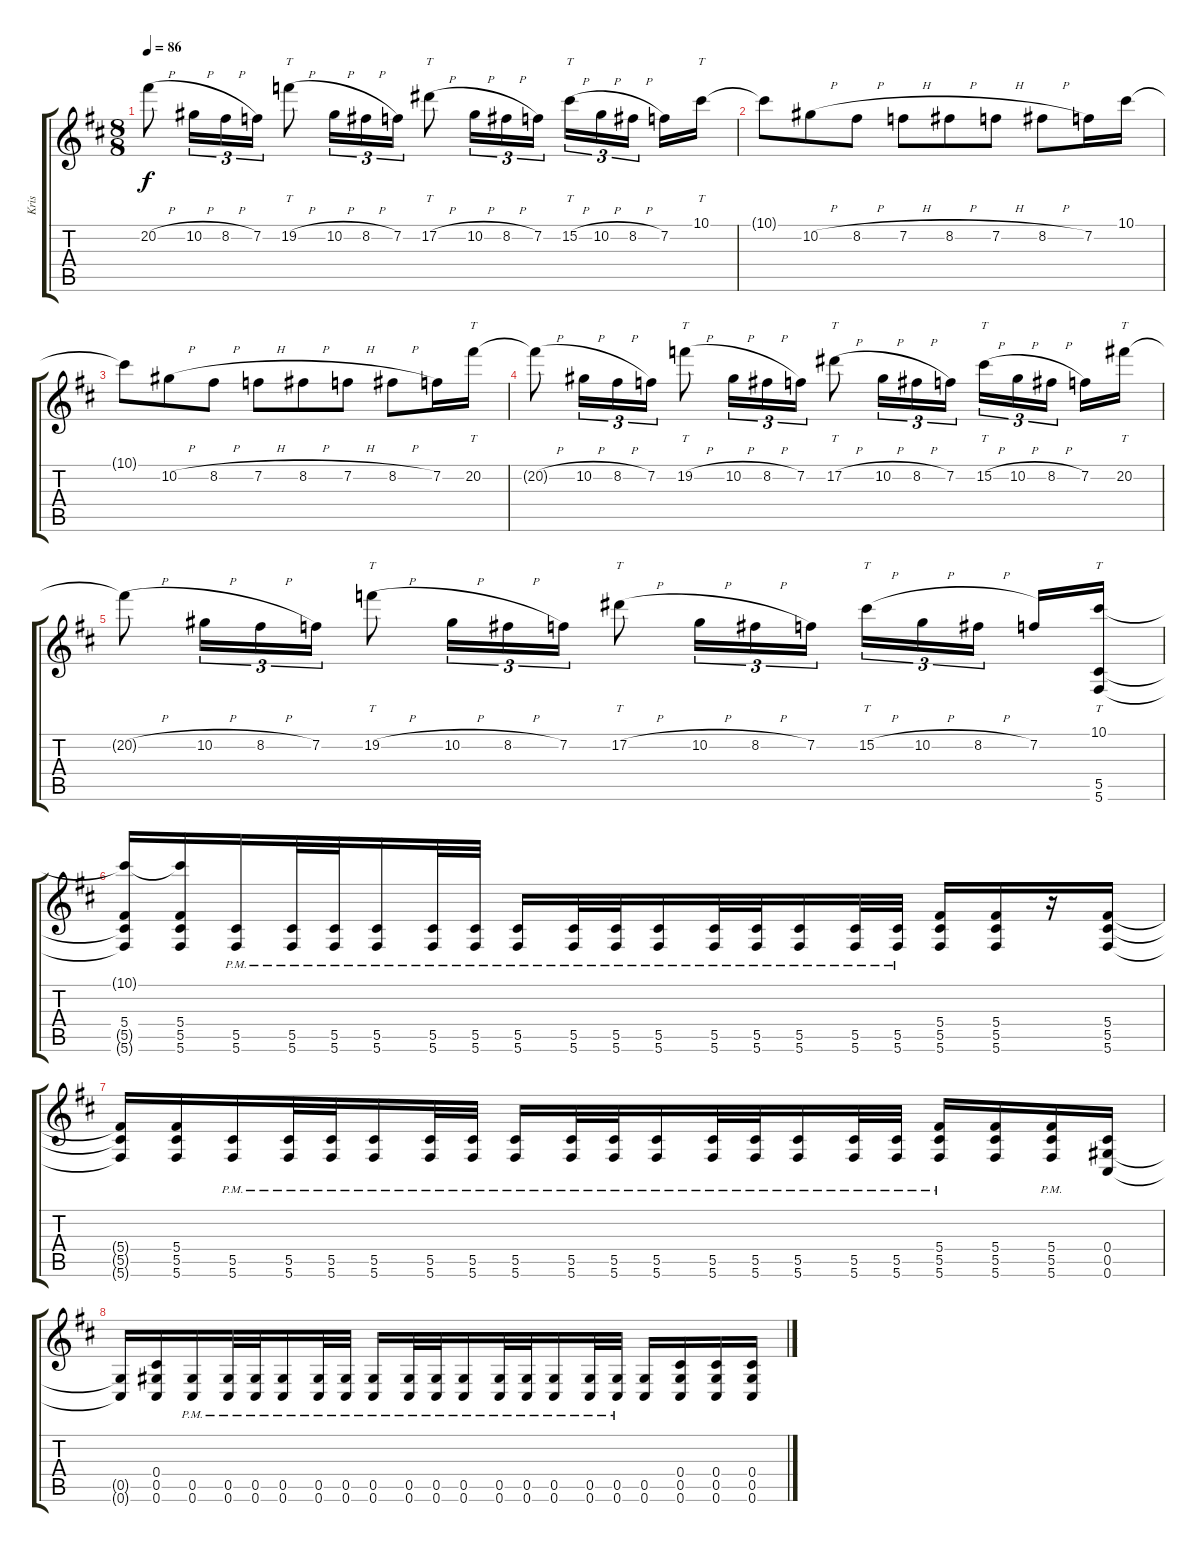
\track ("Kris" "Kris") {instrument overdrivenguitar}
\staff {score tabs}
\tuning (Eb4 Bb3 Gb3 Db3 Ab2 Db2) {hide}
\ts (8 8)
\tempo 86
\clef g2
\ks d
20.2{h t}.8{dy f} 10.2{h}.16{tu (3 2)} 8.2{h}.16{tu (3 2)} 7.2.16{tu (3 2)} 19.2{h}.8{tt} 10.2{h}.16{tu (3 2)} 8.2{h}.16{tu (3 2)} 7.2.16{tu (3 2)} 17.2{h}.8{tt} 10.2{h}.16{tu (3 2)} 8.2{h}.16{tu (3 2)} 7.2.16{tu (3 2)} 15.2{h}.16{tt tu (3 2)} 10.2{h}.16{tu (3 2)} 8.2{h}.16{tu (3 2)} 7.2.16 10.1.16{tt} |
10.1{t}.8 10.2{h}.8 8.2{h}.8 7.2{h}.8 8.2{h}.8 7.2{h}.8 8.2{h}.8 7.2.16 10.1.16 |
10.1{t}.8 10.2{h}.8 8.2{h}.8 7.2{h}.8 8.2{h}.8 7.2{h}.8 8.2{h}.8 7.2.16 20.2.16{tt} |
20.2{h t}.8 10.2{h}.16{tu (3 2)} 8.2{h}.16{tu (3 2)} 7.2.16{tu (3 2)} 19.2{h}.8{tt} 10.2{h}.16{tu (3 2)} 8.2{h}.16{tu (3 2)} 7.2.16{tu (3 2)} 17.2{h}.8{tt} 10.2{h}.16{tu (3 2)} 8.2{h}.16{tu (3 2)} 7.2.16{tu (3 2)} 15.2{h}.16{tt tu (3 2)} 10.2{h}.16{tu (3 2)} 8.2{h}.16{tu (3 2)} 7.2.16 20.2.16{tt} |
20.2{h t}.8 10.2{h}.16{tu (3 2)} 8.2{h}.16{tu (3 2)} 7.2.16{tu (3 2)} 19.2{h}.8{tt} 10.2{h}.16{tu (3 2)} 8.2{h}.16{tu (3 2)} 7.2.16{tu (3 2)} 17.2{h}.8{tt} 10.2{h}.16{tu (3 2)} 8.2{h}.16{tu (3 2)} 7.2.16{tu (3 2)} 15.2{h}.16{tt tu (3 2)} 10.2{h}.16{tu (3 2)} 8.2{h}.16{tu (3 2)} 7.2.16 (10.1 5.5 5.6).16{tt} |
(10.1{t} 5.4 5.5{t} 5.6{t}).16 (10.1{t} 5.4 5.5 5.6).16 (5.5{pm} 5.6{pm}).16 (5.5{pm} 5.6{pm}).32 (5.5{pm} 5.6{pm}).32 (5.5{pm} 5.6{pm}).16 (5.5{pm} 5.6{pm}).32 (5.5{pm} 5.6{pm}).32 (5.5{pm} 5.6{pm}).16 (5.5{pm} 5.6{pm}).32 (5.5{pm} 5.6{pm}).32 (5.5{pm} 5.6{pm}).16 (5.5{pm} 5.6{pm}).32 (5.5{pm} 5.6{pm}).32 (5.5{pm} 5.6{pm}).16 (5.5{pm} 5.6{pm}).32 (5.5{pm} 5.6{pm}).32 (5.4 5.5 5.6).16 (5.4 5.5 5.6).16 r.16 (5.4 5.5 5.6).16 |
(5.4{t} 5.5{t} 5.6{t}).16 (5.4 5.5 5.6).16 (5.5{pm} 5.6{pm}).16 (5.5{pm} 5.6{pm}).32 (5.5{pm} 5.6{pm}).32 (5.5{pm} 5.6{pm}).16 (5.5{pm} 5.6{pm}).32 (5.5{pm} 5.6{pm}).32 (5.5{pm} 5.6{pm}).16 (5.5{pm} 5.6{pm}).32 (5.5{pm} 5.6{pm}).32 (5.5{pm} 5.6{pm}).16 (5.5{pm} 5.6{pm}).32 (5.5{pm} 5.6{pm}).32 (5.5{pm} 5.6{pm}).16 (5.5{pm} 5.6{pm}).32 (5.5{pm} 5.6{pm}).32 (5.4 5.5{pm} 5.6{pm}).16 (5.4 5.5 5.6).16 (5.4{pm} 5.5 5.6).16 (0.4 0.5 0.6).16 |
(0.5{t} 0.6{t}).16 (0.4 0.5 0.6).16 (0.5{pm} 0.6{pm}).16 (0.5{pm} 0.6{pm}).32 (0.5{pm} 0.6{pm}).32 (0.5{pm} 0.6{pm}).16 (0.5{pm} 0.6{pm}).32 (0.5{pm} 0.6{pm}).32 (0.5{pm} 0.6{pm}).16 (0.5{pm} 0.6{pm}).32 (0.5{pm} 0.6{pm}).32 (0.5{pm} 0.6{pm}).16 (0.5{pm} 0.6{pm}).32 (0.5{pm} 0.6{pm}).32 (0.5{pm} 0.6{pm}).16 (0.5{pm} 0.6{pm}).32 (0.5{pm} 0.6{pm}).32 (0.5 0.6).16 (0.4 0.5 0.6).16 (0.4 0.5 0.6).16 (0.4 0.5 0.6).16
